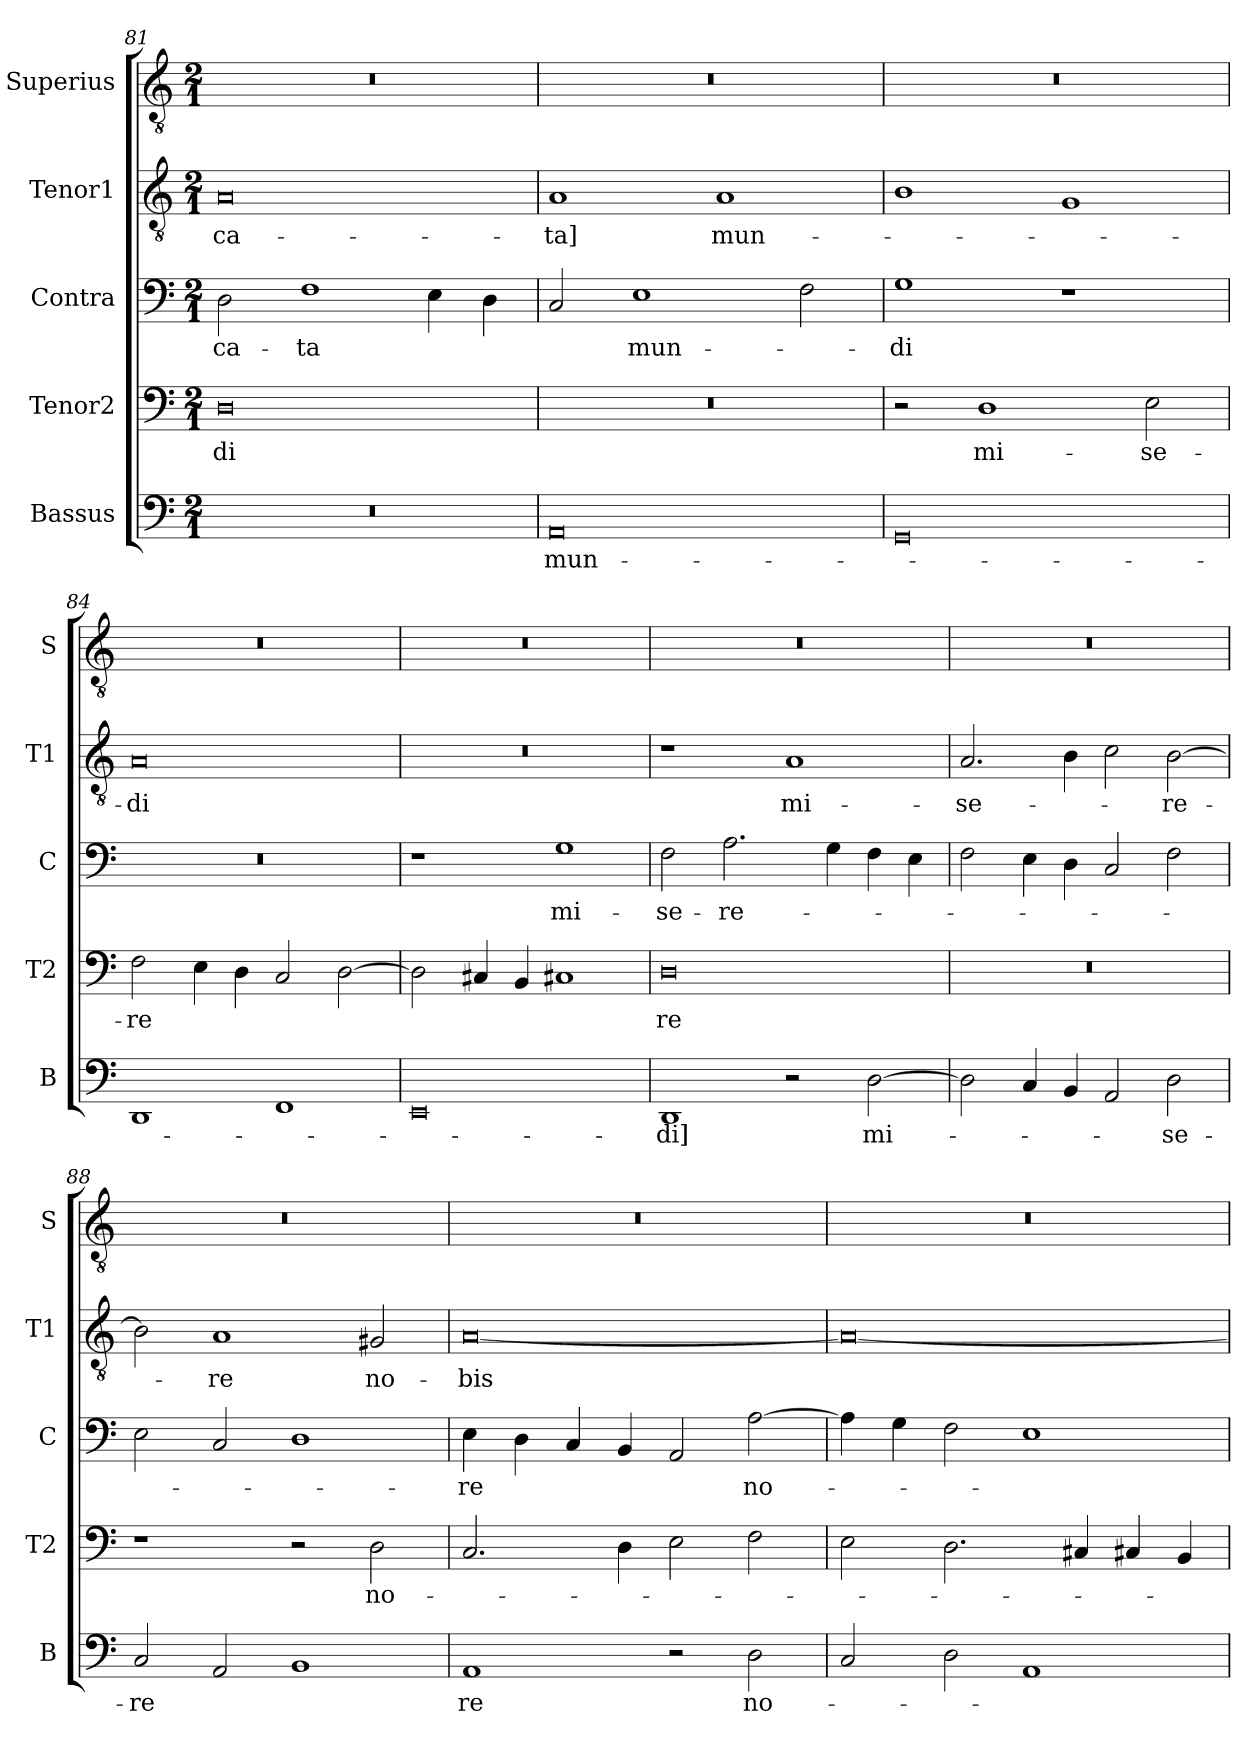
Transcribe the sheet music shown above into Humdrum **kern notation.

**kern	**text	**kern	**text	**kern	**text	**kern	**text	**kern
*part5	*part5	*part4	*part4	*part3	*part3	*part2	*part2	*part1
*staff5	*staff5	*staff4	*staff4	*staff3	*staff3	*staff2	*staff2	*staff1
*I"Bassus	*	*I"Tenor2	*	*I"Contra	*	*I"Tenor1	*	*I"Superius
*I'B	*	*I'T2	*	*I'C	*	*I'T1	*	*I'S
*clefF4	*	*clefF4	*	*clefF4	*	*clefGv2	*	*clefGv2
*k[]	*	*k[]	*	*k[]	*	*k[]	*	*k[]
*M2/1	*	*M2/1	*	*M2/1	*	*M2/1	*	*M2/1
=81	=81	=81	=81	=81	=81	=81	=81	=81
0r	.	0D	-di	2D\	-ca-	0A	-ca-	0r
.	.	.	.	1F	-ta	.	.	.
.	.	.	.	4E\	.	.	.	.
.	.	.	.	4D\	.	.	.	.
=82	=82	=82	=82	=82	=82	=82	=82	=82
0AA	mun-	0r	.	2C/	.	1A	-ta]	0r
.	.	.	.	1E	mun-	.	.	.
.	.	.	.	.	.	1A	mun-	.
.	.	.	.	2F\	.	.	.	.
=83	=83	=83	=83	=83	=83	=83	=83	=83
0GG	.	2r	.	1G	-di	1B	.	0r
.	.	1D	mi-	.	.	.	.	.
.	.	.	.	1r	.	1G	.	.
.	.	2E\	-se-	.	.	.	.	.
=84	=84	=84	=84	=84	=84	=84	=84	=84
1DD	.	2F\	-re	0r	.	0A	-di	0r
.	.	4E\	.	.	.	.	.	.
.	.	4D\	.	.	.	.	.	.
1FF	.	2C/	.	.	.	.	.	.
.	.	[2D\	.	.	.	.	.	.
=85	=85	=85	=85	=85	=85	=85	=85	=85
0EE	.	2D\]	.	1r	.	0r	.	0r
.	.	4C#X/	.	.	.	.	.	.
.	.	4BB/	.	.	.	.	.	.
.	.	1C#X	.	1G	mi-	.	.	.
=86	=86	=86	=86	=86	=86	=86	=86	=86
1DD	-di]	0D	re	2F\	-se-	1r	.	0r
.	.	.	.	2.A\	-re-	.	.	.
2r	.	.	.	.	.	1A	mi-	.
.	.	.	.	4G\	.	.	.	.
[2D\	mi-	.	.	4F\	.	.	.	.
.	.	.	.	4E\	.	.	.	.
=87	=87	=87	=87	=87	=87	=87	=87	=87
2D\]	.	0r	.	2F\	.	2.A/	-se-	0r
4C/	.	.	.	4E\	.	.	.	.
4BB/	.	.	.	4D\	.	4B\	.	.
2AA/	.	.	.	2C/	.	2c\	.	.
2D\	-se-	.	.	2F\	.	[2B\	-re-	.
=88	=88	=88	=88	=88	=88	=88	=88	=88
2C/	-re	1r	.	2E\	.	2B\]	.	0r
2AA/	.	.	.	2C/	.	1A	-re	.
1BB	.	2r	.	1D	.	.	.	.
.	.	2D\	no-	.	.	2G#X/	no-	.
=89	=89	=89	=89	=89	=89	=89	=89	=89
1AA	re	2.C/	.	4E\	-re	[0A	-bis	0r
.	.	.	.	4D\	.	.	.	.
.	.	.	.	4C/	.	.	.	.
.	.	4D\	.	4BB/	.	.	.	.
2r	.	2E\	.	2AA/	.	.	.	.
2D\	no-	2F\	.	[2A\	no-	.	.	.
=90	=90	=90	=90	=90	=90	=90	=90	=90
2C/	.	2E\	.	4A\]	.	0A_	.	0r
.	.	.	.	4G\	.	.	.	.
2D\	.	2.D\	.	2F\	.	.	.	.
1AA	.	.	.	1E	.	.	.	.
.	.	4C#X/	.	.	.	.	.	.
.	.	4C#X/	.	.	.	.	.	.
.	.	4BB/	.	.	.	.	.	.
=	=	=	=	=	=	=	=	=
*-	*-	*-	*-	*-	*-	*-	*-	*-
